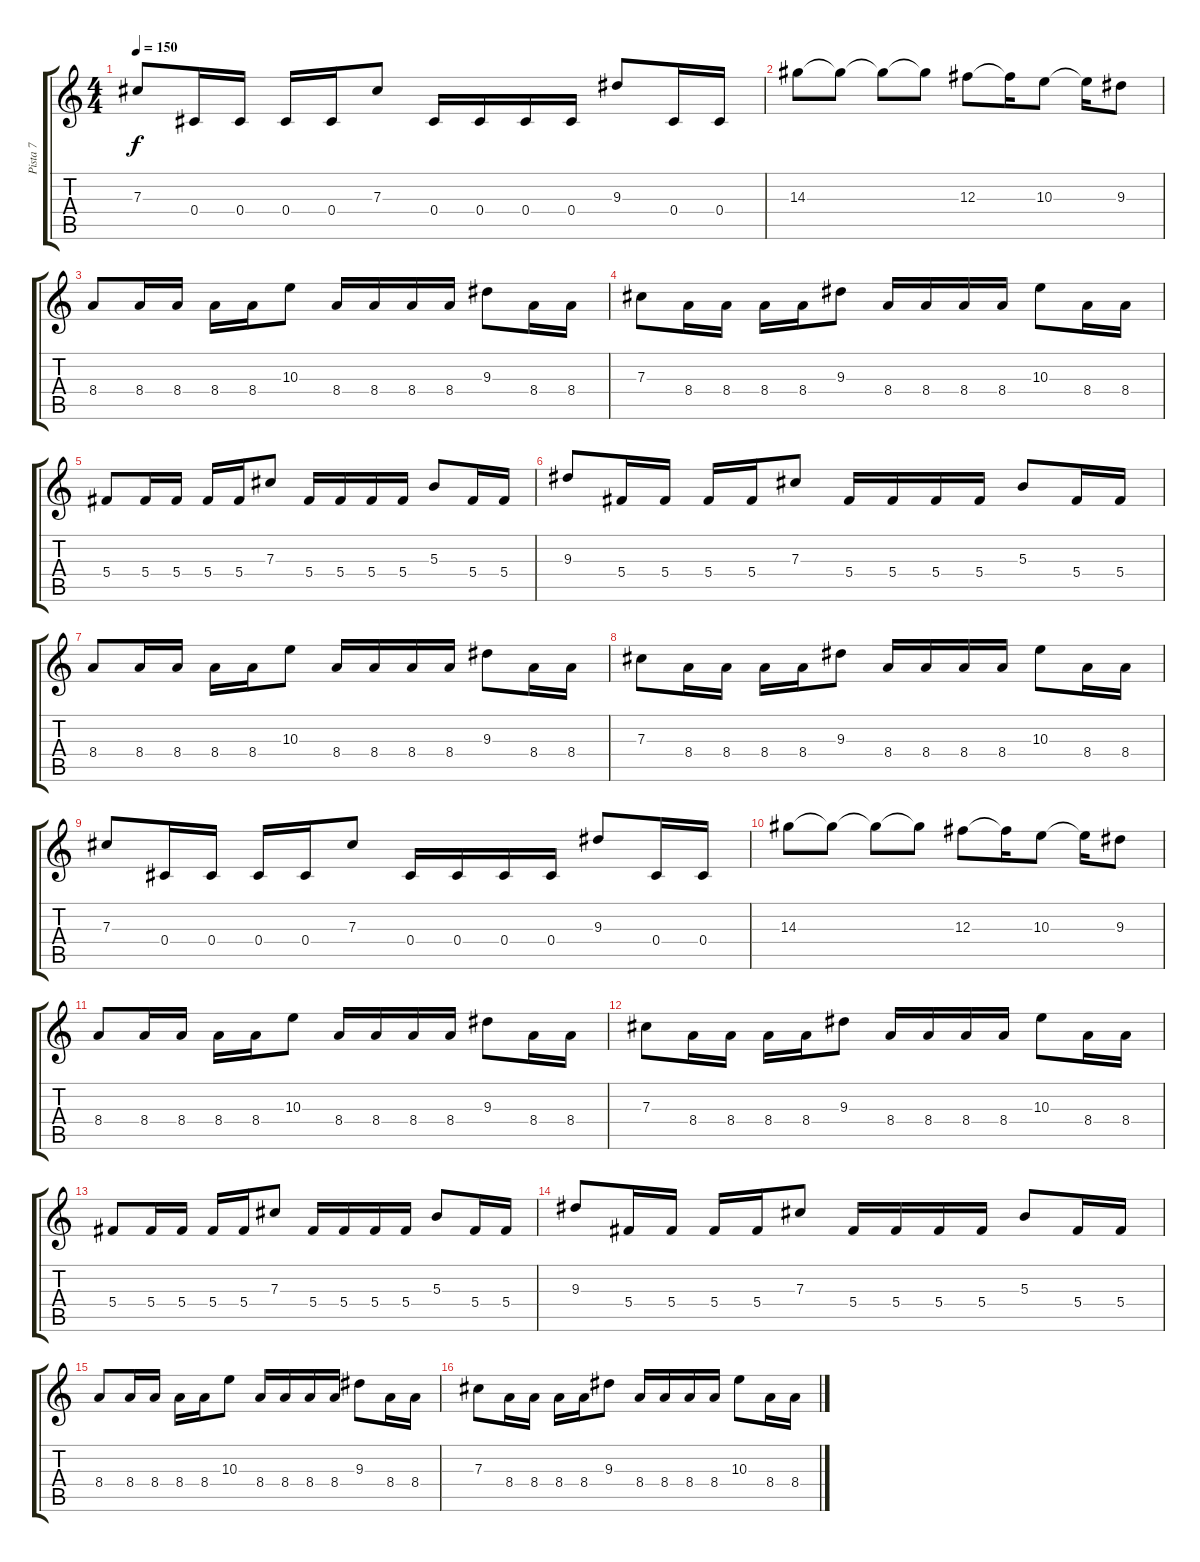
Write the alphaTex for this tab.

\track ("Pista 7" "Pista 7") {instrument distortionguitar}
\staff {score tabs}
\tuning (Eb4 Bb3 Gb3 Db3 Ab2 Eb2) {hide}
\ts (4 4)
\tempo 150
\clef g2
\ks c
7.3.8{dy f} 0.4.16 0.4.16 0.4.16 0.4.16 7.3.8 0.4.16 0.4.16 0.4.16 0.4.16 9.3.8 0.4.16 0.4.16 |
14.3.8 14.3{t}.8 14.3{t}.8 14.3{t}.8 12.3.8 12.3{t}.16 10.3.8 10.3{t}.16 9.3.8 |
8.4.8 8.4.16 8.4.16 8.4.16 8.4.16 10.3.8 8.4.16 8.4.16 8.4.16 8.4.16 9.3.8 8.4.16 8.4.16 |
7.3.8 8.4.16 8.4.16 8.4.16 8.4.16 9.3.8 8.4.16 8.4.16 8.4.16 8.4.16 10.3.8 8.4.16 8.4.16 |
5.4.8 5.4.16 5.4.16 5.4.16 5.4.16 7.3.8 5.4.16 5.4.16 5.4.16 5.4.16 5.3.8 5.4.16 5.4.16 |
9.3.8 5.4.16 5.4.16 5.4.16 5.4.16 7.3.8 5.4.16 5.4.16 5.4.16 5.4.16 5.3.8 5.4.16 5.4.16 |
8.4.8 8.4.16 8.4.16 8.4.16 8.4.16 10.3.8 8.4.16 8.4.16 8.4.16 8.4.16 9.3.8 8.4.16 8.4.16 |
7.3.8 8.4.16 8.4.16 8.4.16 8.4.16 9.3.8 8.4.16 8.4.16 8.4.16 8.4.16 10.3.8 8.4.16 8.4.16 |
7.3.8 0.4.16 0.4.16 0.4.16 0.4.16 7.3.8 0.4.16 0.4.16 0.4.16 0.4.16 9.3.8 0.4.16 0.4.16 |
14.3.8 14.3{t}.8 14.3{t}.8 14.3{t}.8 12.3.8 12.3{t}.16 10.3.8 10.3{t}.16 9.3.8 |
8.4.8 8.4.16 8.4.16 8.4.16 8.4.16 10.3.8 8.4.16 8.4.16 8.4.16 8.4.16 9.3.8 8.4.16 8.4.16 |
7.3.8 8.4.16 8.4.16 8.4.16 8.4.16 9.3.8 8.4.16 8.4.16 8.4.16 8.4.16 10.3.8 8.4.16 8.4.16 |
5.4.8 5.4.16 5.4.16 5.4.16 5.4.16 7.3.8 5.4.16 5.4.16 5.4.16 5.4.16 5.3.8 5.4.16 5.4.16 |
9.3.8 5.4.16 5.4.16 5.4.16 5.4.16 7.3.8 5.4.16 5.4.16 5.4.16 5.4.16 5.3.8 5.4.16 5.4.16 |
8.4.8 8.4.16 8.4.16 8.4.16 8.4.16 10.3.8 8.4.16 8.4.16 8.4.16 8.4.16 9.3.8 8.4.16 8.4.16 |
7.3.8 8.4.16 8.4.16 8.4.16 8.4.16 9.3.8 8.4.16 8.4.16 8.4.16 8.4.16 10.3.8 8.4.16 8.4.16
